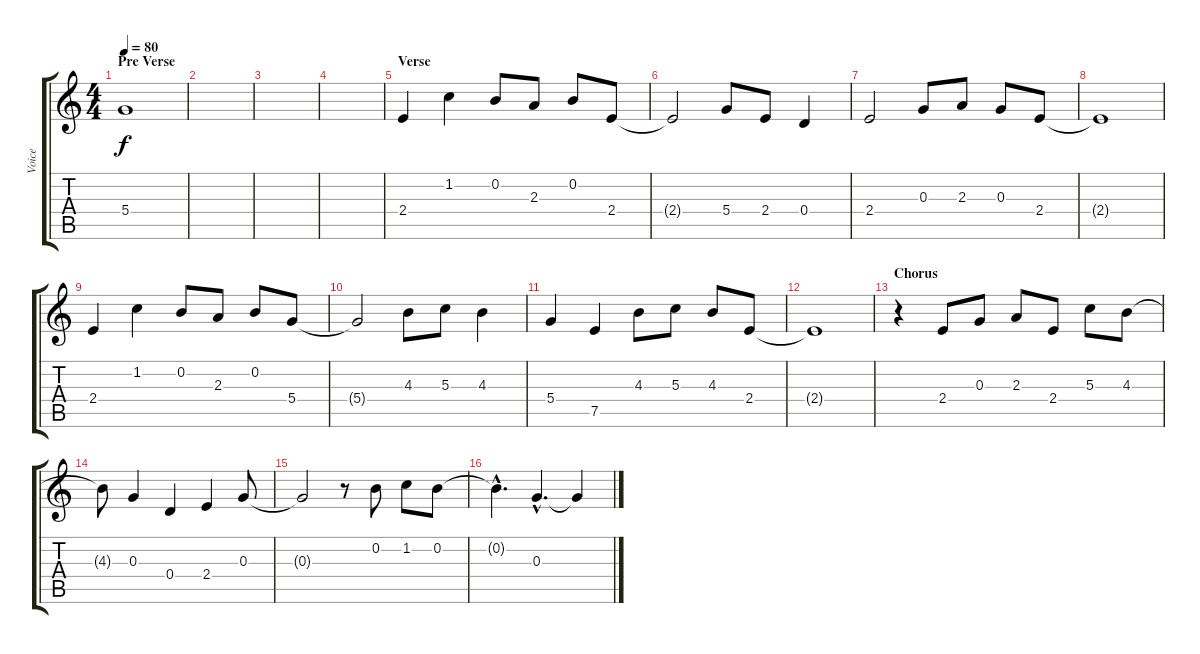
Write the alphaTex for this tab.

\track ("Voice" "Voice") {instrument contrabass}
\staff {score tabs}
\tuning (E4 B3 G3 D3 A2 E2) {hide}
\ts (4 4)
\section ("" "Pre Verse")
\tempo 80
\clef g2
\ks c
5.4.1{dy f} |
|
|
|
\section ("" "Verse")
2.4.4 1.2.4 0.2.8 2.3.8 0.2.8 2.4.8 |
2.4{t}.2 5.4.8 2.4.8 0.4.4 |
2.4.2 0.3.8 2.3.8 0.3.8 2.4.8 |
2.4{t}.1 |
2.4.4 1.2.4 0.2.8 2.3.8 0.2.8 5.4.8 |
5.4{t}.2 4.3.8 5.3.8 4.3.4 |
5.4.4 7.5.4 4.3.8 5.3.8 4.3.8 2.4.8 |
2.4{t}.1 |
\section ("" "Chorus")
r.4 2.4.8 0.3.8 2.3.8 2.4.8 5.3.8 4.3.8 |
4.3{t}.8 0.3.4 0.4.4 2.4.4 0.3.8 |
0.3{t}.2 r.8 0.2.8 1.2.8 0.2.8 |
0.2{hac t}.4{d} 0.3{hac}.4{d} 0.3{t}.4
